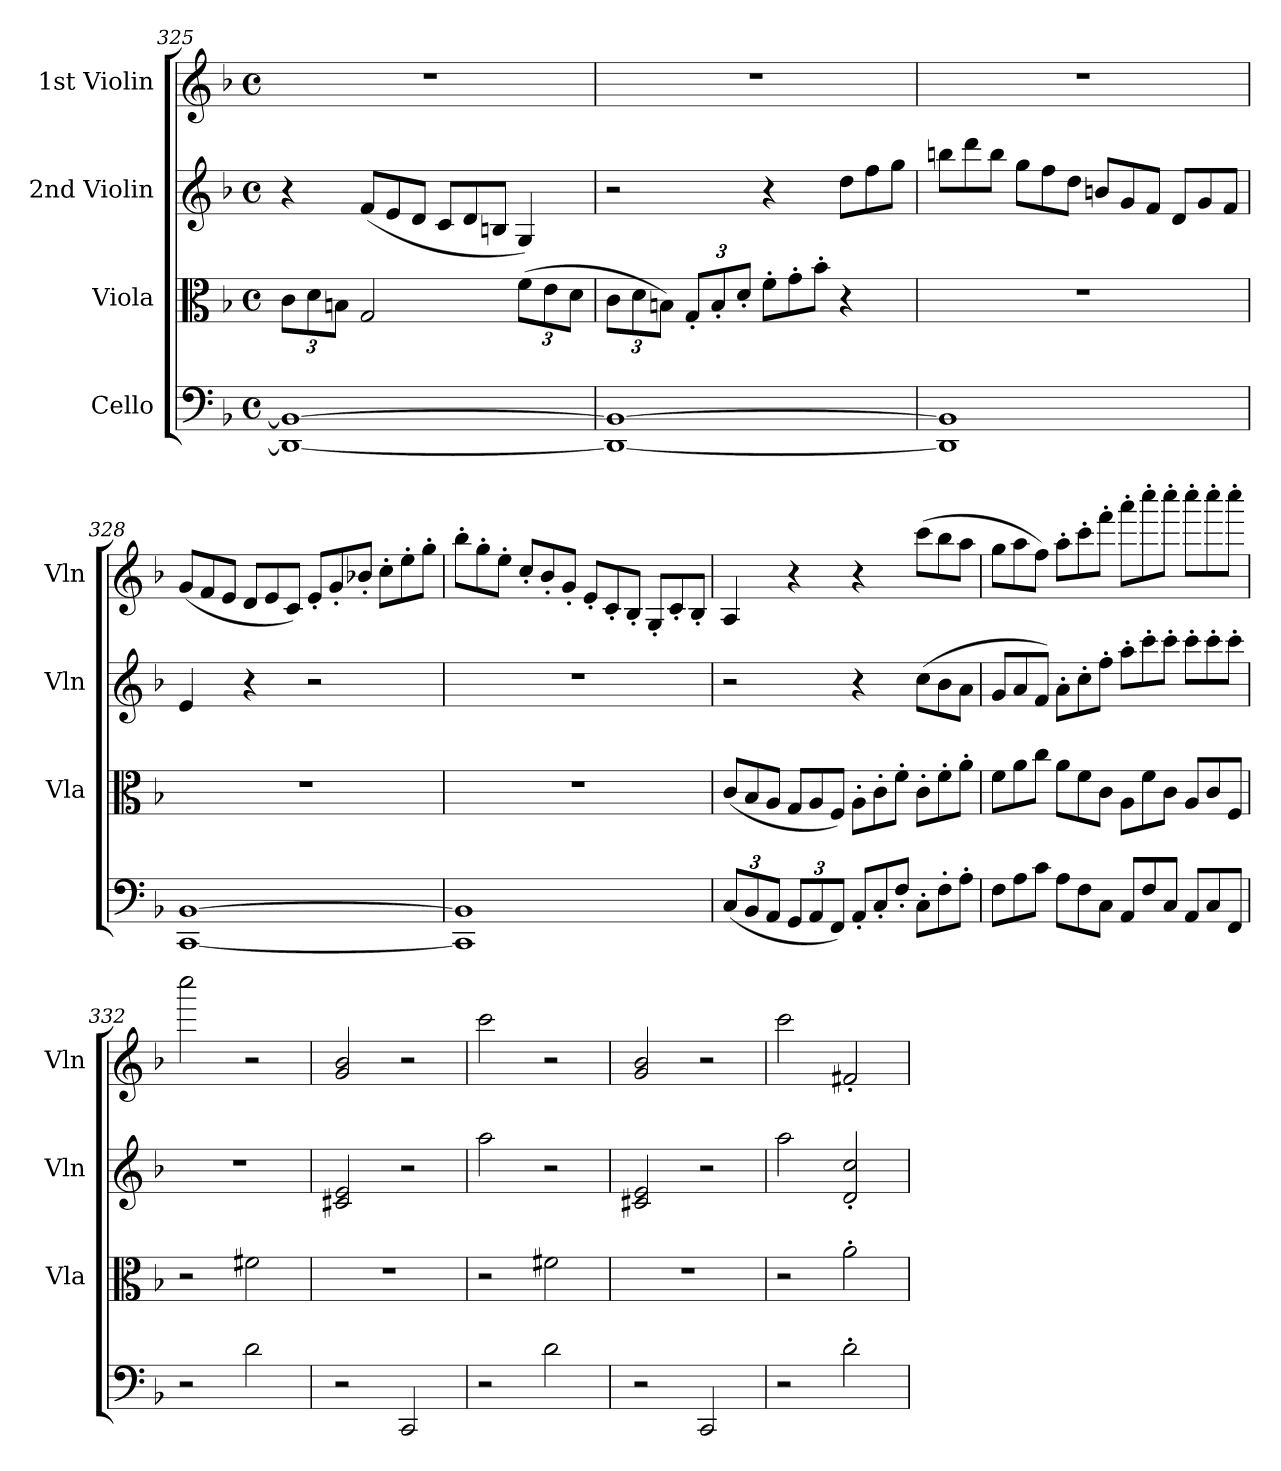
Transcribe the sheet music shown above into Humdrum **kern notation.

**kern	**kern	**kern	**kern
*part4	*part3	*part2	*part1
*staff4	*staff3	*staff2	*staff1
*I"Cello	*I"Viola	*I"2nd Violin	*I"1st Violin
*	*I'Vla	*I'Vln	*I'Vln
*clefF4	*clefC3	*clefG2	*clefG2
*k[b-]	*k[b-]	*k[b-]	*k[b-]
*F:	*F:	*F:	*F:
*M4/4	*M4/4	*M4/4	*M4/4
*met(c)	*met(c)	*met(c)	*met(c)
=325	=325	=325	=325
1DD_ 1BB_	12c\L	4r	1r
.	12d\	.	.
.	12Bn\J	.	.
*	*	*Xtuplet	*
.	2G/	(12f/L	.
.	.	12e/	.
.	.	12d/J	.
.	.	12c/L	.
.	.	12d/	.
.	.	12Bn/J	.
.	(12f\L	4G/)	.
.	12e\	.	.
.	12d\J	.	.
=326	=326	=326	=326
1DD_ 1BB_	12c\L	2r	1r
.	12d\	.	.
.	12Bn\J)	.	.
.	12G'</L	.	.
.	12B'</	.	.
.	12d'</J	.	.
*	*Xtuplet	*	*
.	12f'>\L	4r	.
.	12g'>\	.	.
.	12b-'>\J	.	.
.	4r	12dd\L	.
.	.	12ff\	.
.	.	12gg\J	.
!!LO:LB:g=z
=327	=327	=327	=327
1DD] 1BB]	1r	12bbn\L	1r
.	.	12ddd\	.
.	.	12bb\J	.
.	.	12gg\L	.
.	.	12ff\	.
.	.	12dd\J	.
.	.	12bn/L	.
.	.	12g/	.
.	.	12f/J	.
.	.	12d/L	.
.	.	12g/	.
.	.	12f/J	.
=328	=328	=328	=328
*	*	*	*Xtuplet
[1CC [1BB-	1r	4e/	(12g/L
.	.	.	12f/
.	.	.	12e/J
.	.	4r	12d/L
.	.	.	12e/
.	.	.	12c/J)
.	.	2r	12e'</L
.	.	.	12g'</
.	.	.	12b-X'</J
.	.	.	12cc'>\L
.	.	.	12ee'>\
.	.	.	12gg'>\J
=329	=329	=329	=329
1CC] 1BB-]	1r	1r	12bb-'>\L
.	.	.	12gg'>\
.	.	.	12ee'>\J
.	.	.	12cc'</L
.	.	.	12b-'</
.	.	.	12g'</J
.	.	.	12e'</L
.	.	.	12c'</
.	.	.	12B-'</J
.	.	.	12G'</L
.	.	.	12c'</
.	.	.	12B-'</J
=330	=330	=330	=330
(12C/L	(12c/L	2r	4A/
12BB-/	12B-/	.	.
12AA/J	12A/J	.	.
12GG/L	12G/L	.	4r
12AA/	12A/	.	.
12FF/J)	12F/J)	.	.
*Xtuplet	*	*	*
12AA'</L	12A'>\L	4r	4r
12C'</	12c'>\	.	.
12F'</J	12f'>\J	.	.
12C'>\L	12c'>\L	(12cc\L	(12ccc\L
12F'>\	12f'>\	12b-\	12bb-\
12A'>\J	12a'>\J	12a\J	12aa\J
=331	=331	=331	=331
12F\L	12f\L	12g/L	12gg\L
12A\	12a\	12a/	12aa\
12c\J	12cc\J	12f/J)	12ff\J)
12A\L	12a\L	12a'>\L	12aa'>\L
12F\	12f\	12cc'>\	12ccc'>\
12C\J	12c\J	12ff'>\J	12fff'>\J
12AA/L	12A\L	12aa'>\L	12aaa'>\L
12F/	12f\	12ccc'>\	12cccc'>\
12C/J	12c\J	12ccc'>\J	12cccc'>\J
12AA/L	12A/L	12ccc'>\L	12cccc'>\L
12C/	12c/	12ccc'>\	12cccc'>\
12FF/J	12F/J	12ccc'>\J	12cccc'>\J
=332	=332	=332	=332
2r	2r	1r	2cccc\
2d\	2f#X\	.	2r
!!LO:LB:g=z
=333	=333	=333	=333
2r	1r	2c#X/ 2e/	2g/ 2b-/
2CC/	.	2r	2r
=334	=334	=334	=334
2r	2r	2aa\	2ccc\
2d\	2f#X\	2r	2r
=335	=335	=335	=335
2r	1r	2c#X/ 2e/	2g/ 2b-/
2CC/	.	2r	2r
=336	=336	=336	=336
2r	2r	2aa\	2ccc\
2d'>\	2a'>\	2d/'< 2cc/'<	2f#X'</
=	=	=	=
*-	*-	*-	*-
